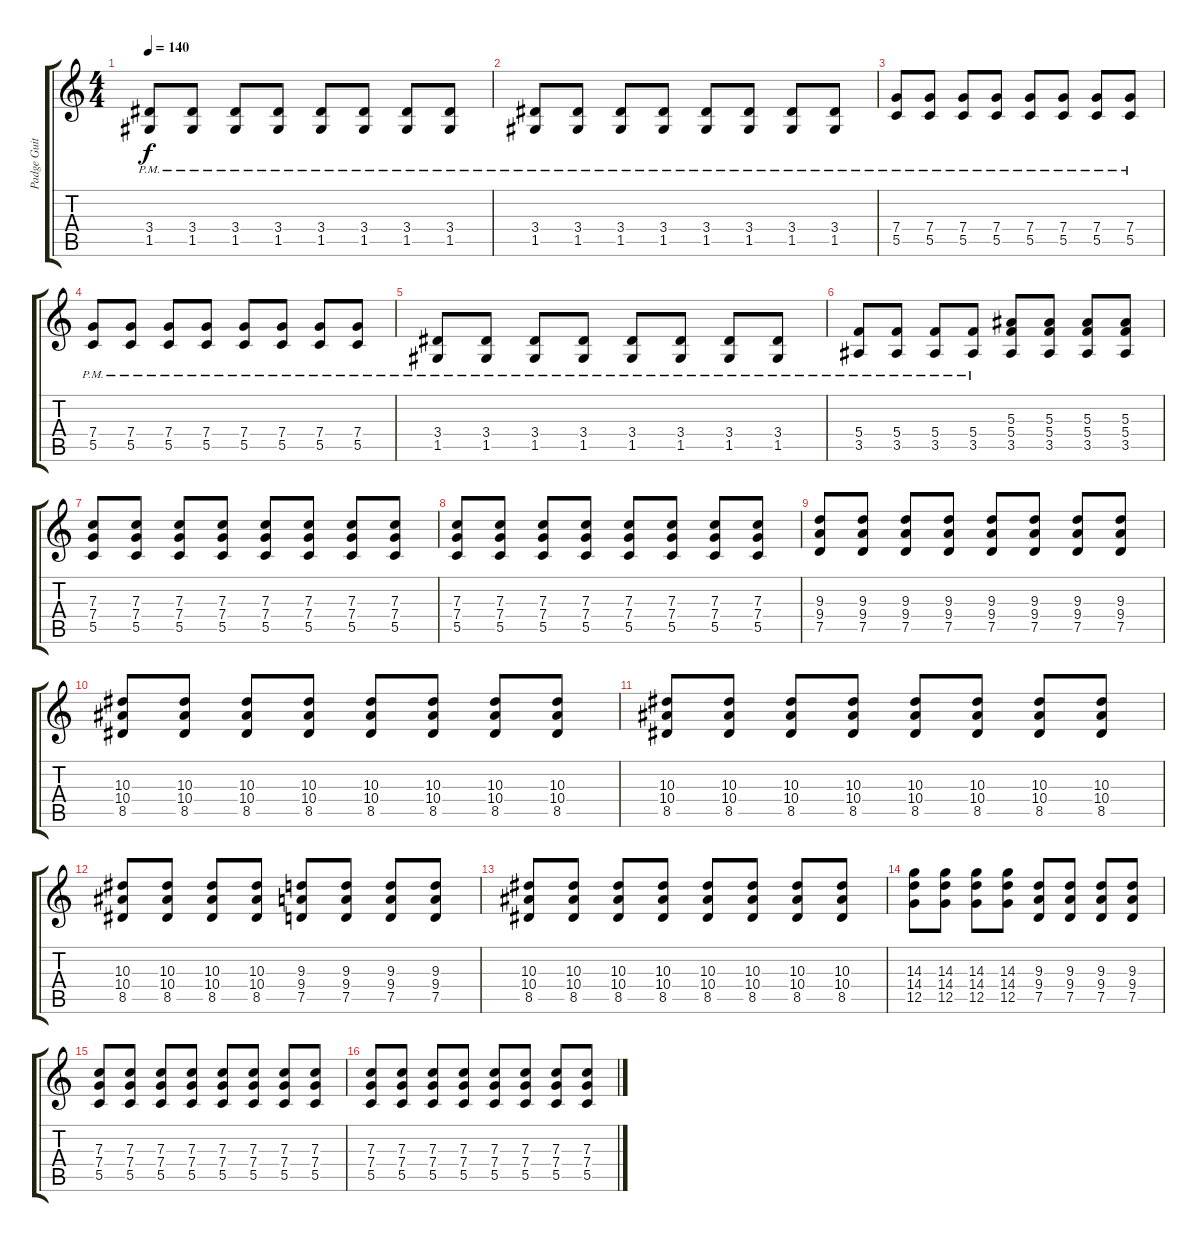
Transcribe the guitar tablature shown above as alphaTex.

\track ("Padge Guitar" "Padge Guit") {instrument distortionguitar}
\staff {score tabs}
\tuning (D4 A3 F3 C3 G2 C2) {hide}
\ts (4 4)
\tempo 140
\clef g2
\ks c
(3.4{pm} 1.5{pm}).8{dy f} (3.4{pm} 1.5{pm}).8 (3.4{pm} 1.5{pm}).8 (3.4{pm} 1.5{pm}).8 (3.4{pm} 1.5{pm}).8 (3.4{pm} 1.5{pm}).8 (3.4{pm} 1.5{pm}).8 (3.4{pm} 1.5{pm}).8 |
(3.4{pm} 1.5{pm}).8 (3.4{pm} 1.5{pm}).8 (3.4{pm} 1.5{pm}).8 (3.4{pm} 1.5{pm}).8 (3.4{pm} 1.5{pm}).8 (3.4{pm} 1.5{pm}).8 (3.4{pm} 1.5{pm}).8 (3.4{pm} 1.5{pm}).8 |
(7.4{pm} 5.5{pm}).8 (7.4{pm} 5.5{pm}).8 (7.4{pm} 5.5{pm}).8 (7.4{pm} 5.5{pm}).8 (7.4{pm} 5.5{pm}).8 (7.4{pm} 5.5{pm}).8 (7.4{pm} 5.5{pm}).8 (7.4{pm} 5.5{pm}).8 |
(7.4{pm} 5.5{pm}).8 (7.4{pm} 5.5{pm}).8 (7.4{pm} 5.5{pm}).8 (7.4{pm} 5.5{pm}).8 (7.4{pm} 5.5{pm}).8 (7.4{pm} 5.5{pm}).8 (7.4{pm} 5.5{pm}).8 (7.4{pm} 5.5{pm}).8 |
(3.4{pm} 1.5{pm}).8 (3.4{pm} 1.5{pm}).8 (3.4{pm} 1.5{pm}).8 (3.4{pm} 1.5{pm}).8 (3.4{pm} 1.5{pm}).8 (3.4{pm} 1.5{pm}).8 (3.4{pm} 1.5{pm}).8 (3.4{pm} 1.5{pm}).8 |
(5.4{pm} 3.5{pm}).8 (5.4{pm} 3.5{pm}).8 (5.4{pm} 3.5{pm}).8 (5.4{pm} 3.5{pm}).8 (5.3 5.4 3.5).8 (5.3 5.4 3.5).8 (5.3 5.4 3.5).8 (5.3 5.4 3.5).8 |
(7.3 7.4 5.5).8 (7.3 7.4 5.5).8 (7.3 7.4 5.5).8 (7.3 7.4 5.5).8 (7.3 7.4 5.5).8 (7.3 7.4 5.5).8 (7.3 7.4 5.5).8 (7.3 7.4 5.5).8 |
(7.3 7.4 5.5).8 (7.3 7.4 5.5).8 (7.3 7.4 5.5).8 (7.3 7.4 5.5).8 (7.3 7.4 5.5).8 (7.3 7.4 5.5).8 (7.3 7.4 5.5).8 (7.3 7.4 5.5).8 |
(9.3 9.4 7.5).8 (9.3 9.4 7.5).8 (9.3 9.4 7.5).8 (9.3 9.4 7.5).8 (9.3 9.4 7.5).8 (9.3 9.4 7.5).8 (9.3 9.4 7.5).8 (9.3 9.4 7.5).8 |
(10.3 10.4 8.5).8 (10.3 10.4 8.5).8 (10.3 10.4 8.5).8 (10.3 10.4 8.5).8 (10.3 10.4 8.5).8 (10.3 10.4 8.5).8 (10.3 10.4 8.5).8 (10.3 10.4 8.5).8 |
(10.3 10.4 8.5).8 (10.3 10.4 8.5).8 (10.3 10.4 8.5).8 (10.3 10.4 8.5).8 (10.3 10.4 8.5).8 (10.3 10.4 8.5).8 (10.3 10.4 8.5).8 (10.3 10.4 8.5).8 |
(10.3 10.4 8.5).8 (10.3 10.4 8.5).8 (10.3 10.4 8.5).8 (10.3 10.4 8.5).8 (9.3 9.4 7.5).8 (9.3 9.4 7.5).8 (9.3 9.4 7.5).8 (9.3 9.4 7.5).8 |
(10.3 10.4 8.5).8 (10.3 10.4 8.5).8 (10.3 10.4 8.5).8 (10.3 10.4 8.5).8 (10.3 10.4 8.5).8 (10.3 10.4 8.5).8 (10.3 10.4 8.5).8 (10.3 10.4 8.5).8 |
(14.3 14.4 12.5).8 (14.3 14.4 12.5).8 (14.3 14.4 12.5).8 (14.3 14.4 12.5).8 (9.3 9.4 7.5).8 (9.3 9.4 7.5).8 (9.3 9.4 7.5).8 (9.3 9.4 7.5).8 |
(7.3 7.4 5.5).8 (7.3 7.4 5.5).8 (7.3 7.4 5.5).8 (7.3 7.4 5.5).8 (7.3 7.4 5.5).8 (7.3 7.4 5.5).8 (7.3 7.4 5.5).8 (7.3 7.4 5.5).8 |
(7.3 7.4 5.5).8 (7.3 7.4 5.5).8 (7.3 7.4 5.5).8 (7.3 7.4 5.5).8 (7.3 7.4 5.5).8 (7.3 7.4 5.5).8 (7.3 7.4 5.5).8 (7.3 7.4 5.5).8
